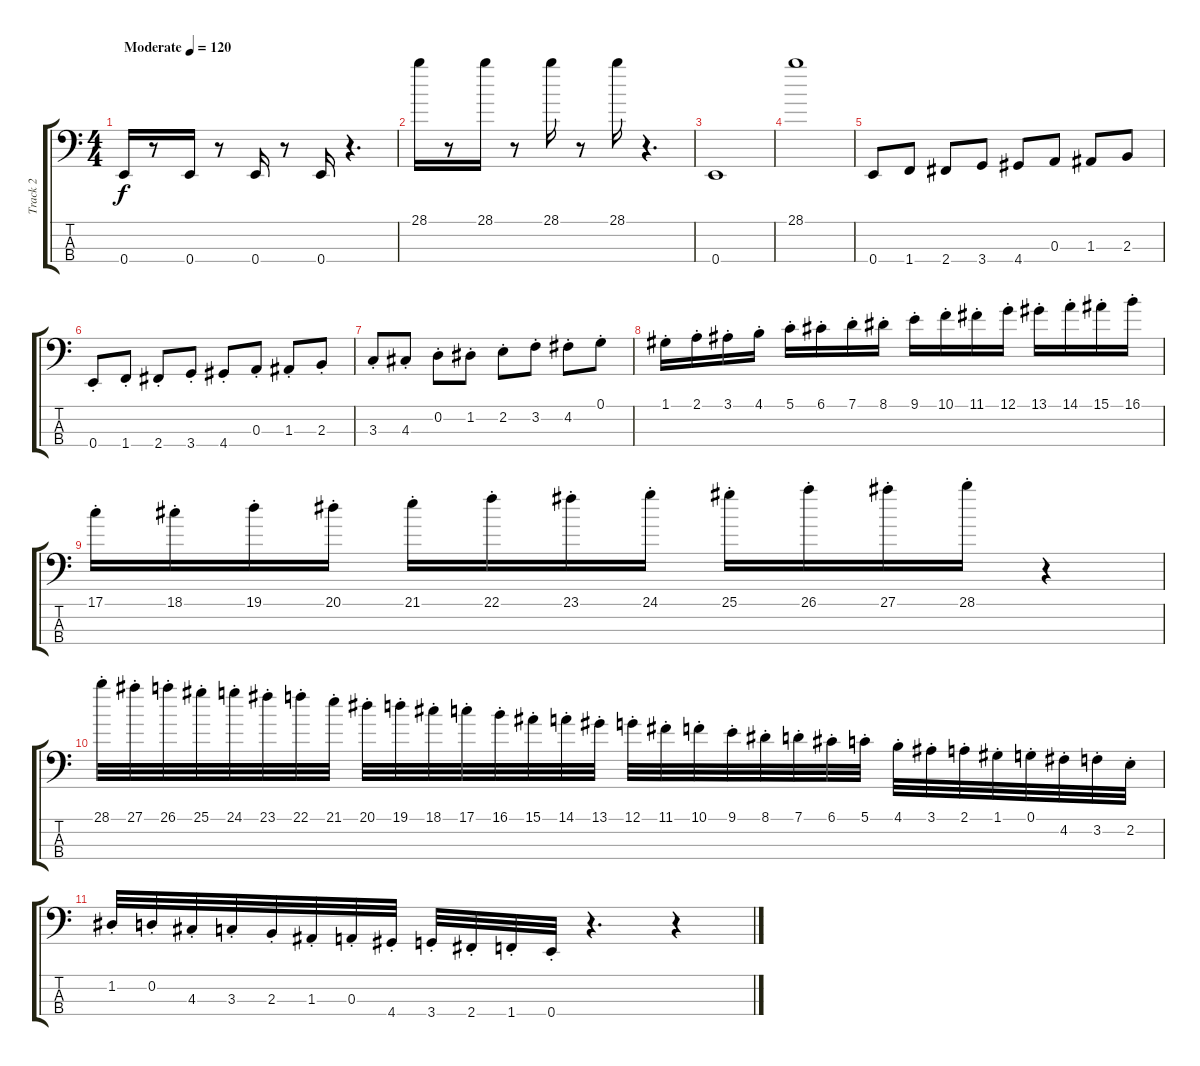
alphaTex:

\track ("Track 2" "Track 2") {instrument electricbassfinger}
\staff {score tabs}
\tuning (G2 D2 A1 E1) {hide}
\ts (4 4)
\tempo (120 "Moderate")
\clef f4
\ks c
0.4.16{dy f instrument electricbassfinger} r.8 0.4.16 r.8 0.4.16 r.8 0.4.16 r.4{d} |
28.1.16 r.8 28.1.16 r.8 28.1.16 r.8 28.1.16 r.4{d} |
0.4.1 |
28.1.1 |
0.4.8 1.4.8 2.4.8 3.4.8 4.4.8 0.3.8 1.3.8 2.3.8 |
0.4{st}.8 1.4{st}.8 2.4{st}.8 3.4{st}.8 4.4{st}.8 0.3{st}.8 1.3{st}.8 2.3{st}.8 |
3.3{st}.8 4.3{st}.8 0.2{st}.8 1.2{st}.8 2.2{st}.8 3.2{st}.8 4.2{st}.8 0.1{st}.8 |
1.1{st}.16 2.1{st}.16 3.1{st}.16 4.1{st}.16 5.1{st}.16 6.1{st}.16 7.1{st}.16 8.1{st}.16 9.1{st}.16 10.1{st}.16 11.1{st}.16 12.1{st}.16 13.1{st}.16 14.1{st}.16 15.1{st}.16 16.1{st}.16 |
17.1{st}.16 18.1{st}.16 19.1{st}.16 20.1{st}.16 21.1{st}.16 22.1{st}.16 23.1{st}.16 24.1{st}.16 25.1{st}.16 26.1{st}.16 27.1{st}.16 28.1{st}.16 r.4 |
28.1{st}.32 27.1{st}.32 26.1{st}.32 25.1{st}.32 24.1{st}.32 23.1{st}.32 22.1{st}.32 21.1{st}.32 20.1{st}.32 19.1{st}.32 18.1{st}.32 17.1{st}.32 16.1{st}.32 15.1{st}.32 14.1{st}.32 13.1{st}.32 12.1{st}.32 11.1{st}.32 10.1{st}.32 9.1{st}.32 8.1{st}.32 7.1{st}.32 6.1{st}.32 5.1{st}.32 4.1{st}.32 3.1{st}.32 2.1{st}.32 1.1{st}.32 0.1{st}.32 4.2{st}.32 3.2{st}.32 2.2{st}.32 |
1.2{st}.32 0.2{st}.32 4.3{st}.32 3.3{st}.32 2.3{st}.32 1.3{st}.32 0.3{st}.32 4.4{st}.32 3.4{st}.32 2.4{st}.32 1.4{st}.32 0.4{st}.32 r.4{d} r.4
